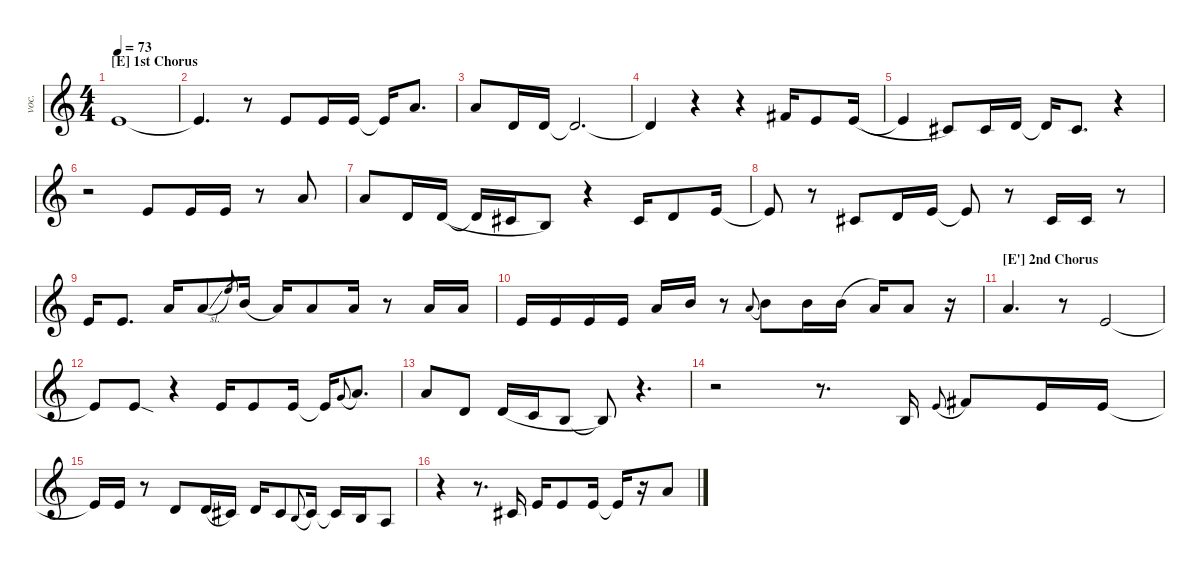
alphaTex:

\defaultSystemsLayout 4
\hideDynamics
\bracketExtendMode nobrackets
\track ("Vocals" "voc.") {instrument voiceoohs}
\staff {score}
\tuning (E4 B3 G3 D3 A2 E2)
\ts (4 4)
\section ("E" "1st Chorus")
\tempo 73
\clef g2
\ks c
14.4.1{dy mf} |
14.4{t}.4{d} r.8 14.4.8 14.4.16 14.4.16 14.4{t}.16 14.3.8{d} |
14.3.8 12.4.16 12.4.16 12.4{t}.2{d} |
12.4{t}.4 r.4 r.4 16.4{acc #}.16 14.4.8 14.4.16{legatoorigin} |
14.4{t}.4{legatoorigin} 16.5{acc #}.8 16.5{acc #}.16 17.5.16 17.5{t}.16 16.5{acc #}.8{d} r.4 |
r.2 14.4.8 14.4.16 14.4.16 r.8 14.3.8 |
14.3.8 12.4.16 12.4.16{legatoorigin} 12.4{t}.16{legatoorigin} 16.5{acc #}.16{legatoorigin} 14.5.8 r.4 16.5{acc #}.16 17.5.8 14.4.16 |
14.4{t}.8 r.8 16.5{acc #}.8 12.4.16 14.4.16 14.4{t}.8 r.8 16.5{acc #}.16 16.5{acc #}.16 r.8 |
0.1.16 0.1.8{d} 5.1.16 5.1{sl}.8 12.1.8{gr} 7.1.16{legatoorigin} 5.1.16 5.1.8 5.1.16 r.8 5.1.16 5.1.16 |
0.1.16 0.1.16 0.1.16 0.1.16 5.1.16 7.1.16 r.8 5.1.8{gr onbeat legatoorigin} 7.1.8 7.1.16 7.1.16{legatoorigin} 5.1.16 5.1.8 r.16 |
\section ("E'" "2nd Chorus")
5.1.4{d} r.8 0.1.2 |
0.1{t}.8 0.1{sod}.8 r.4 0.1.16 0.1.8 0.1.16 0.1{t}.16 3.1.8{gr onbeat legatoorigin} 5.1.8{d} |
5.1.8 -2.1.8 -2.1.16{legatoorigin} -4.1.16{legatoorigin} -5.1.8{legatoorigin} -5.1{t}.8 r.4{d} |
r.2 r.8{d} -5.1.16 0.1.8{gr onbeat legatoorigin} 2.1{acc #}.8 0.1.16 0.1.16 |
0.1{t}.16 0.1.16 r.8 -2.1.8 -2.1.16{legatoorigin} 2.2{acc #}.16 -2.1.16 2.2{acc #}.8 0.2.8{gr onbeat legatoorigin} -3.1{acc #}.16 -3.1{t acc #}.16 -5.1.16 -7.1.8 |
r.4 r.8{d} 2.2{acc #}.16 0.1.16 0.1.8 0.1.16 0.1{t}.16 r.16 5.1.8
